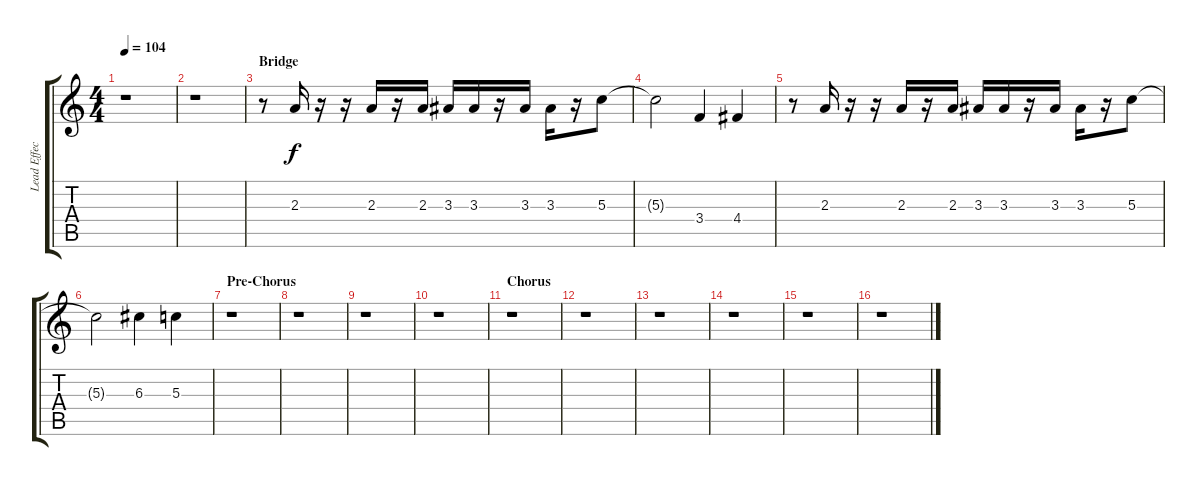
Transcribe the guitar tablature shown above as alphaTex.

\track ("Lead Effect" "Lead Effec") {instrument electricguitarmuted}
\staff {score tabs}
\tuning (E4 B3 G3 D3 A2 E2) {hide}
\ts (4 4)
\tempo 104
\clef g2
\ks c
r.1{dy f} |
r.1 |
\section ("" "Bridge")
r.8 2.3.16 r.16 r.16 2.3.16 r.16 2.3.16 3.3.16 3.3.16 r.16 3.3.16 3.3.16 r.16 5.3.8 |
5.3{t}.2 3.4.4 4.4.4 |
r.8 2.3.16 r.16 r.16 2.3.16 r.16 2.3.16 3.3.16 3.3.16 r.16 3.3.16 3.3.16 r.16 5.3.8 |
5.3{t}.2 6.3.4 5.3.4 |
\section ("" "Pre-Chorus")
r.1 |
r.1 |
r.1 |
r.1 |
\section ("" "Chorus")
r.1 |
r.1 |
r.1 |
r.1 |
r.1 |
r.1
